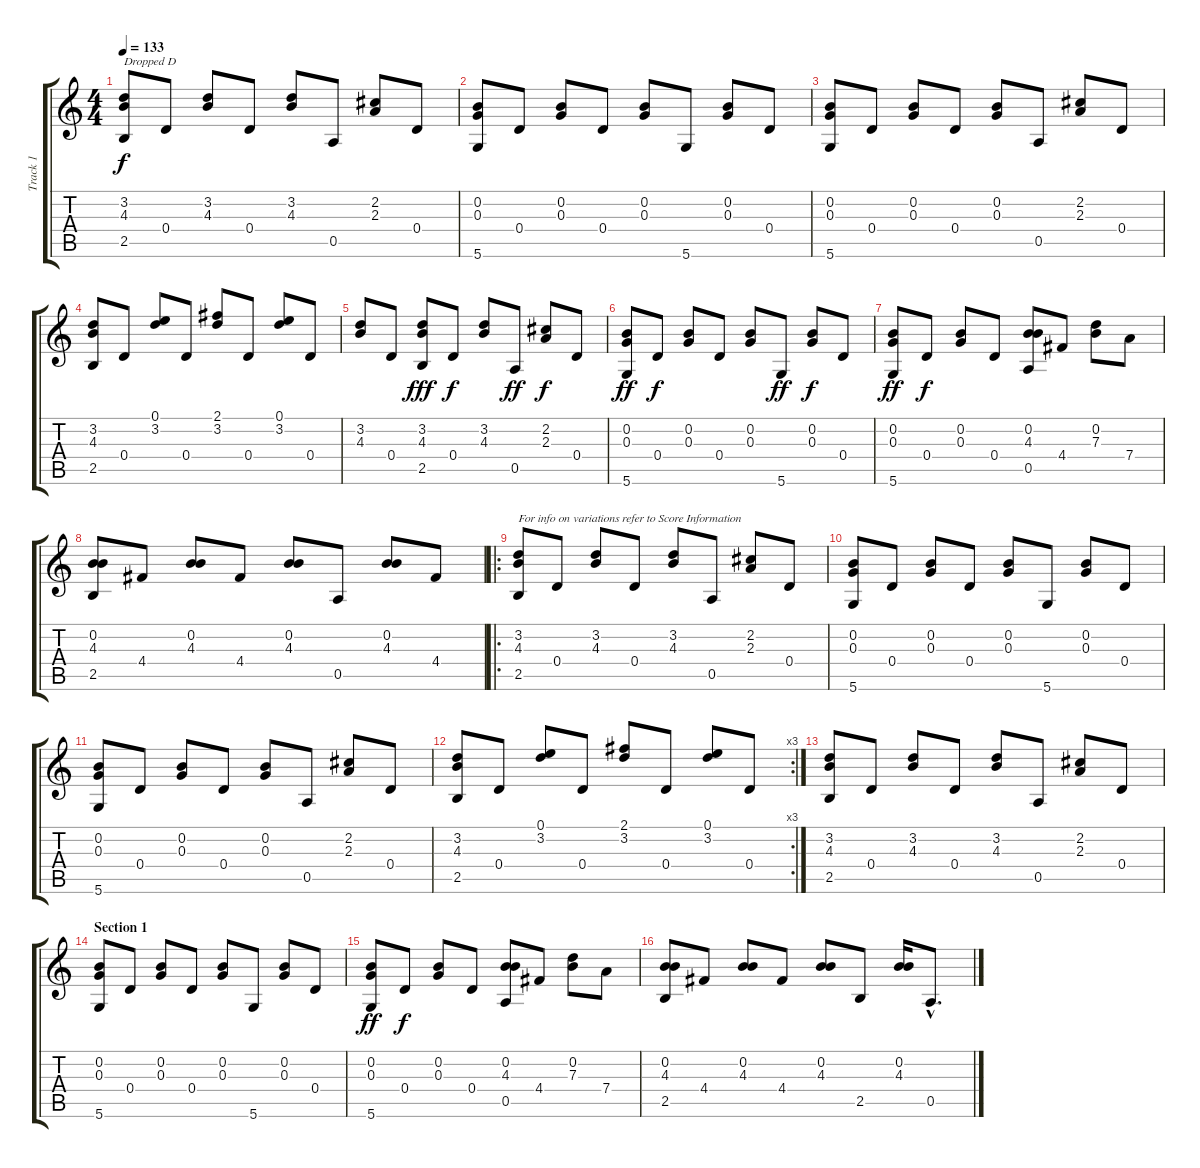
\track ("Track 1" "Track 1") {instrument acousticguitarnylon}
\staff {score tabs}
\tuning (E4 B3 G3 D3 A2 D2) {hide}
\ts (4 4)
\tempo 133
\clef g2
\ks c
(3.2 4.3 2.5).8{txt "Dropped D" dy f instrument acousticguitarnylon} 0.4.8 (3.2 4.3).8 0.4.8 (3.2 4.3).8 0.5.8 (2.2 2.3).8 0.4.8 |
(0.2 0.3 5.6).8 0.4.8 (0.2 0.3).8 0.4.8 (0.2 0.3).8 5.6.8 (0.2 0.3).8 0.4.8 |
(0.2 0.3 5.6).8 0.4.8 (0.2 0.3).8 0.4.8 (0.2 0.3).8 0.5.8 (2.2 2.3).8 0.4.8 |
(3.2 4.3 2.5).8 0.4.8 (0.1 3.2).8 0.4.8 (2.1 3.2).8 0.4.8 (0.1 3.2).8 0.4.8 |
(3.2 4.3).8 0.4.8 (3.2 4.3 2.5).8{dy fff} 0.4.8{dy f} (3.2 4.3).8 0.5.8{dy ff} (2.2 2.3).8{dy f} 0.4.8 |
(0.2 0.3 5.6).8{dy ff} 0.4.8{dy f} (0.2 0.3).8 0.4.8 (0.2 0.3).8 5.6.8{dy ff} (0.2 0.3).8{dy f} 0.4.8 |
(0.2 0.3 5.6).8{dy ff} 0.4.8{dy f} (0.2 0.3).8 0.4.8 (0.2 4.3 0.5).8 4.4.8 (0.2 7.3).8 7.4.8 |
(0.2 4.3 2.5).8 4.4.8 (0.2 4.3).8 4.4.8 (0.2 4.3).8 0.5.8 (0.2 4.3).8 4.4.8 |
\ro
(3.2 4.3 2.5).8{txt "For info on variations refer to Score Information"} 0.4.8 (3.2 4.3).8 0.4.8 (3.2 4.3).8 0.5.8 (2.2 2.3).8 0.4.8 |
(0.2 0.3 5.6).8 0.4.8 (0.2 0.3).8 0.4.8 (0.2 0.3).8 5.6.8 (0.2 0.3).8 0.4.8 |
(0.2 0.3 5.6).8 0.4.8 (0.2 0.3).8 0.4.8 (0.2 0.3).8 0.5.8 (2.2 2.3).8 0.4.8 |
\rc 3
(3.2 4.3 2.5).8 0.4.8 (0.1 3.2).8 0.4.8 (2.1 3.2).8 0.4.8 (0.1 3.2).8 0.4.8 |
(3.2 4.3 2.5).8 0.4.8 (3.2 4.3).8 0.4.8 (3.2 4.3).8 0.5.8 (2.2 2.3).8 0.4.8 |
\section ("" "Section 1")
(0.2 0.3 5.6).8 0.4.8 (0.2 0.3).8 0.4.8 (0.2 0.3).8 5.6.8 (0.2 0.3).8 0.4.8 |
(0.2 0.3 5.6).8{dy ff} 0.4.8{dy f} (0.2 0.3).8 0.4.8 (0.2 4.3 0.5).8 4.4.8 (0.2 7.3).8 7.4.8 |
(0.2 4.3 2.5).8 4.4.8 (0.2 4.3).8 4.4.8 (0.2 4.3).8 2.5.8 (0.2 4.3).16 0.5{hac}.8{d}
